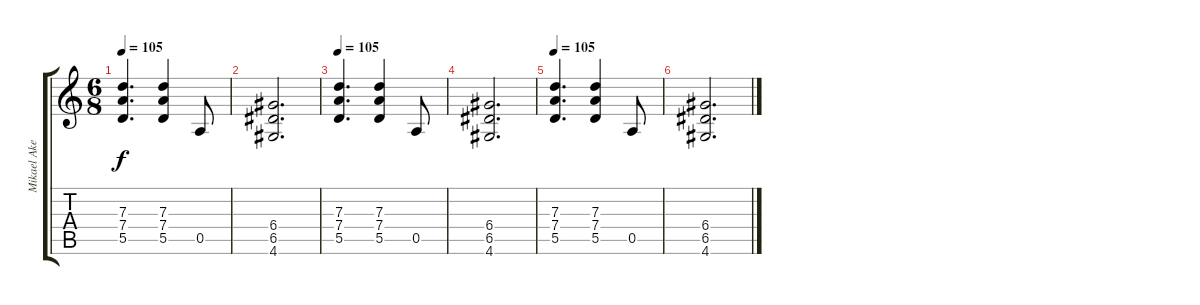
\track ("Mikael Akerfeldt" "Mikael Ake") {instrument distortionguitar}
\staff {score tabs}
\tuning (E4 B3 G3 D3 A2 E2) {hide}
\ts (6 8)
\tempo 105
\clef g2
\ks c
(7.3 7.4 5.5).4{d dy f volume 15} (7.3 7.4 5.5).4 0.5.8 |
(6.4 6.5 4.6).2{d} |
\tempo 105
(7.3 7.4 5.5).4{d volume 15} (7.3 7.4 5.5).4 0.5.8 |
(6.4 6.5 4.6).2{d volume 0} |
\tempo 105
(7.3 7.4 5.5).4{d} (7.3 7.4 5.5).4 0.5.8 |
(6.4 6.5 4.6).2{d}
